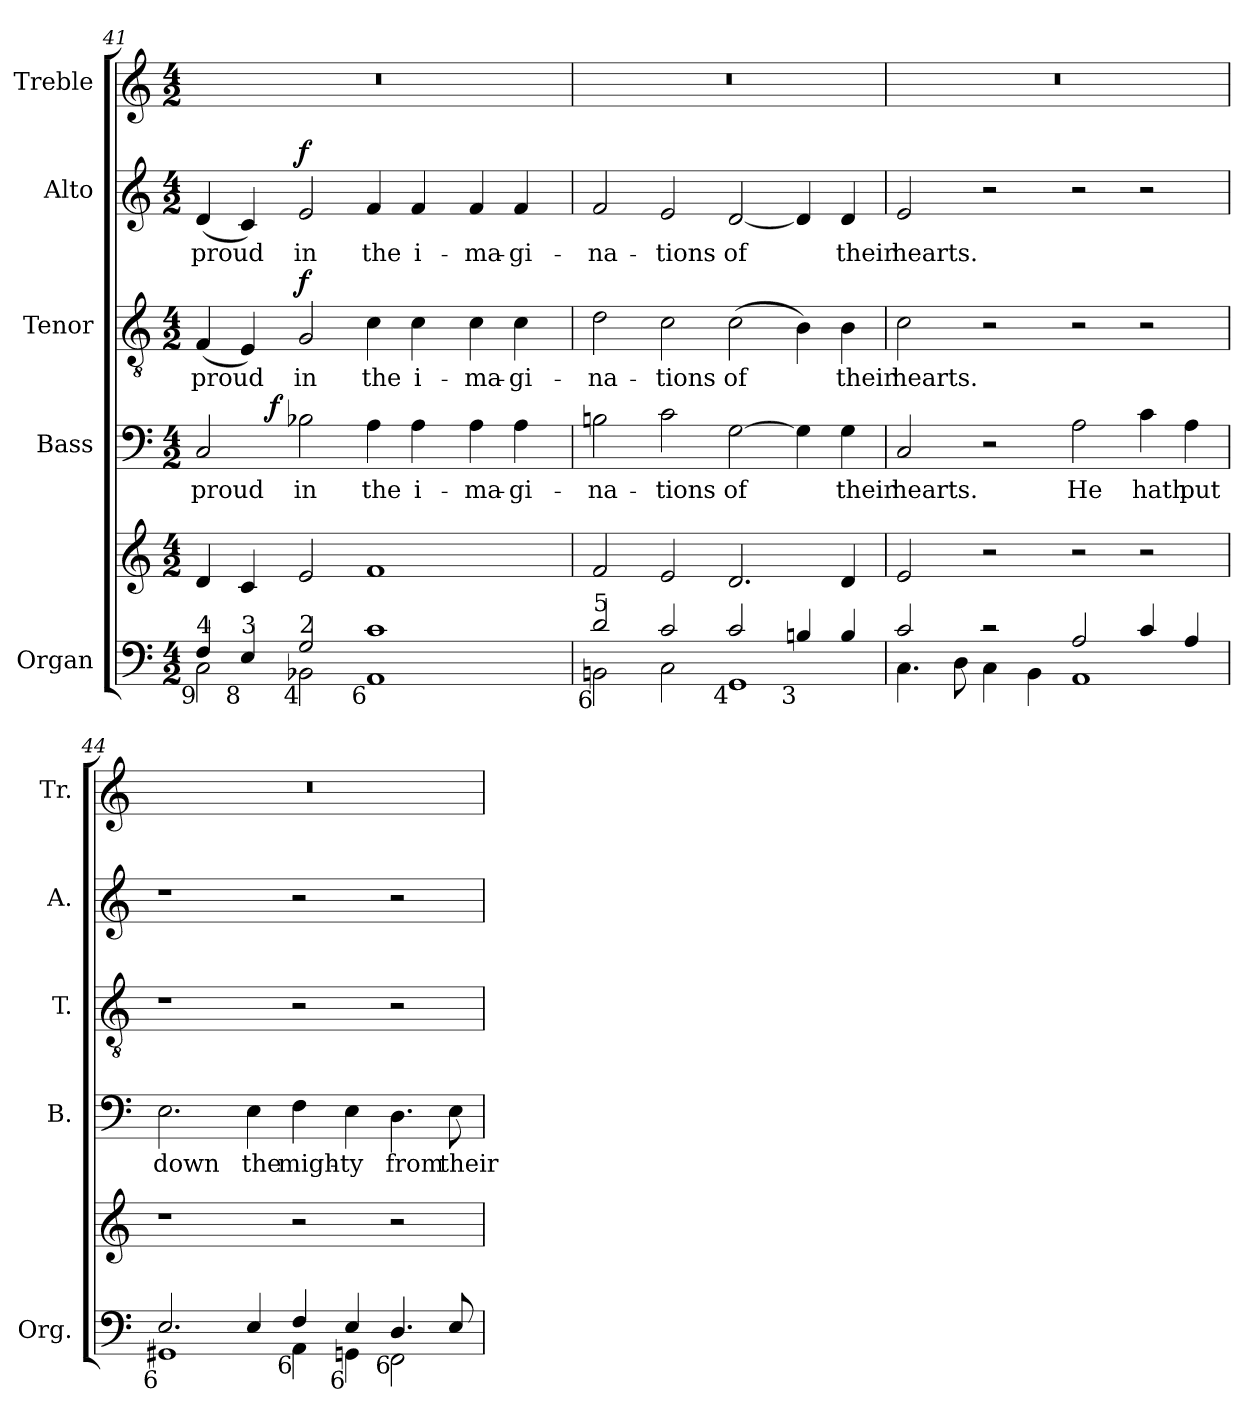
**kern	**kern	**kern	**text	**dynam	**kern	**text	**dynam	**kern	**text	**dynam	**kern
*part5	*part5	*part4	*part4	*part4	*part3	*part3	*part3	*part2	*part2	*part2	*part1
*staff6	*staff5	*staff4	*staff4	*staff4	*staff3	*staff3	*staff3	*staff2	*staff2	*staff2	*staff1
*I"Organ	*	*I"Bass	*	*	*I"Tenor	*	*	*I"Alto	*	*	*I"Treble
*I'Org.	*	*I'B.	*	*	*I'T.	*	*	*I'A.	*	*	*I'Tr.
!!LO:PB:g=z
*clefF4	*clefG2	*clefF4	*	*	*clefGv2	*	*	*clefG2	*	*	*clefG2
*	*	*	*	*	*ITrd7c12	*	*	*	*	*	*
*k[]	*k[]	*k[]	*	*	*k[]	*	*	*k[]	*	*	*k[]
*C:	*C:	*C:	*	*	*C:	*	*	*C:	*	*	*C:
*M4/2	*M4/2	*M4/2	*	*	*M4/2	*	*	*M4/2	*	*	*M4/2
=41	=41	=41	=41	=41	=41	=41	=41	=41	=41	=41	=41
*^	*	*	*	*	*	*	*	*	*	*	*
!	!	!	!	!LO:LY:b:color=#000000	!	!	!	!	!	!	!	!
!	!	!	!	!	!	!	!LO:LY:b:color=#000000	!	!	!	!	!
!LO:TX:b:rj:t=9	!	!	!	!	!	!	!	!	!	!	!	!
!LO:TX:t=4	!	!	!	!	!	!	!	!	!	!	!	!
!	!	!	!	!	!	!	!	!	!	!LO:LY:b:color=#000000	!	!LO:N:vis=1
*	*	*	*^	*	*	*	*	*	*	*	*	*
4Fi/	2Ci\	4di/	2Ci/	4.ryy	proud	.	(4FFi/	proud	.	(4di/	proud	.	0r
!LO:TX:b:rj:t=8	!	!	!	!	!	!	!	!	!	!	!	!	!
!LO:TX:t=3	!	!	!	!	!	!	!	!	!	!	!	!	!
4Ei/	.	4ci/	.	.	.	.	4EEi/)	.	.	4ci/)	.	.	.
.	.	.	.	1ryy	.	f	.	.	.	.	.	.	.
!	!	!	!	!	!LO:LY:b:color=#000000	!	!	!	!	!	!	!	!
!	!	!	!	!	!	!	!	!LO:LY:b:color=#000000	!	!	!	!	!
!LO:TX:b:rj:t=4	!	!	!	!	!	!	!	!	!	!	!	!	!
!LO:TX:t=2	!	!	!	!	!	!	!	!	!	!	!	!	!
!	!	!	!	!	!	!	!	!	!	!	!LO:LY:b:color=#000000	!	!
2Gi/	2BB-Xi\	2ei/	2B-Xi\	.	in	.	2GGi/	in	f	2ei/	in	f	.
!	!	!	!	!	!LO:LY:b:color=#000000	!	!	!	!	!	!	!	!
!	!	!	!	!	!	!	!	!LO:LY:b:color=#000000	!	!	!	!	!
!LO:TX:b:rj:t=6	!	!	!	!	!	!	!	!	!	!	!	!	!
!	!	!	!	!	!	!	!	!	!	!	!LO:LY:b:color=#000000	!	!
1ci	1AAi	1fi	4Ai\	.	the	.	4Ci\	the	.	4fi/	the	.	.
!	!	!	!	!	!LO:LY:b:color=#000000	!	!	!	!	!	!	!	!
!	!	!	!	!	!	!	!	!LO:LY:b:color=#000000	!	!	!	!	!
!	!	!	!	!	!	!	!	!	!	!	!LO:LY:b:color=#000000	!	!
.	.	.	4Ai\	.	i-	.	4Ci\	i-	.	4fi/	i-	.	.
.	.	.	.	2ryy	.	.	.	.	.	.	.	.	.
!	!	!	!	!	!LO:LY:b:color=#000000	!	!	!	!	!	!	!	!
!	!	!	!	!	!	!	!	!LO:LY:b:color=#000000	!	!	!	!	!
!	!	!	!	!	!	!	!	!	!	!	!LO:LY:b:color=#000000	!	!
.	.	.	4Ai\	.	-ma-	.	4Ci\	-ma-	.	4fi/	-ma-	.	.
!	!	!	!	!	!LO:LY:b:color=#000000	!	!	!	!	!	!	!	!
!	!	!	!	!	!	!	!	!LO:LY:b:color=#000000	!	!	!	!	!
!	!	!	!	!	!	!	!	!	!	!	!LO:LY:b:color=#000000	!	!
.	.	.	4Ai\	.	-gi-	.	4Ci\	-gi-	.	4fi/	-gi-	.	.
.	.	.	.	8ryy	.	.	.	.	.	.	.	.	.
*	*	*	*v	*v	*	*	*	*	*	*	*	*	*
=42	=42	=42	=42	=42	=42	=42	=42	=42	=42	=42	=42	=42
*	*	*	*^	*	*	*	*	*	*	*	*	*
!	!	!	!	!	!LO:LY:b:color=#000000	!	!	!	!	!	!	!	!
*	*	*	*v	*v	*	*	*	*	*	*	*	*	*
*	*	*	*^	*	*	*	*	*	*	*	*	*
!	!	!	!	!	!	!	!	!LO:LY:b:color=#000000	!	!	!	!	!
*	*	*	*v	*v	*	*	*	*	*	*	*	*	*
*	*	*	*^	*	*	*	*	*	*	*	*	*
!LO:TX:b:rj:t=6	!	!	!	!	!	!	!	!	!	!	!	!	!
!LO:TX:t=5	!	!	!	!	!	!	!	!	!	!	!	!	!
!	!	!	!	!	!	!	!	!	!	!	!LO:LY:b:color=#000000	!	!LO:N:vis=1
*	*	*	*v	*v	*	*	*	*	*	*	*	*	*
2di/	2BBni\	2fi/	2Bni\	-na-	.	2Di\	-na-	.	2fi/	-na-	.	0r
!	!	!	!	!LO:LY:b:color=#000000	!	!	!	!	!	!	!	!
!	!	!	!	!	!	!	!LO:LY:b:color=#000000	!	!	!	!	!
!	!	!	!	!	!	!	!	!	!	!LO:LY:b:color=#000000	!	!
2ci/	2Ci\	2ei/	2ci\	-tions	.	2Ci\	-tions	.	2ei/	-tions	.	.
!	!	!	!	!LO:LY:b:color=#000000	!	!	!	!	!	!	!	!
!	!	!	!	!	!	!	!LO:LY:b:color=#000000	!	!	!	!	!
!LO:TX:b:rj:t=4	!	!	!	!	!	!	!	!	!	!	!	!
!	!	!	!	!	!	!	!	!	!	!LO:LY:b:color=#000000	!	!
2ci/	1GGi	2.di/	[2Gi\	of	.	(2Ci\	of	.	[2di/	of	.	.
!LO:TX:b:rj:t=3	!	!	!	!	!	!	!	!	!	!	!	!
4Bni/	.	.	4Gi\]	.	.	4BBi\)	.	.	4di/]	.	.	.
!	!	!	!	!LO:LY:b:color=#000000	!	!	!	!	!	!	!	!
!	!	!	!	!	!	!	!LO:LY:b:color=#000000	!	!	!	!	!
!	!	!	!	!	!	!	!	!	!	!LO:LY:b:color=#000000	!	!
4Bi/	.	4di/	4Gi\	their	.	4BBi\	their	.	4di/	their	.	.
=43	=43	=43	=43	=43	=43	=43	=43	=43	=43	=43	=43	=43
!	!	!	!	!LO:LY:b:color=#000000	!	!	!	!	!	!	!	!
!	!	!	!	!	!	!	!LO:LY:b:color=#000000	!	!	!	!	!
!	!	!	!	!	!	!	!	!	!	!LO:LY:b:color=#000000	!	!LO:N:vis=1
2ci/	4.Ci\	2ei/	2Ci/	hearts.	.	2Ci\	hearts.	.	2ei/	hearts.	.	0r
.	8Di\	.	.	.	.	.	.	.	.	.	.	.
2r	4Ci\	2r	2r	.	.	2r	.	.	2r	.	.	.
.	4BBi\	.	.	.	.	.	.	.	.	.	.	.
!	!	!	!	!LO:LY:b:color=#000000	!	!	!	!	!	!	!	!
2Ai/	1AAi	2r	2Ai\	He	.	2r	.	.	2r	.	.	.
!	!	!	!	!LO:LY:b:color=#000000	!	!	!	!	!	!	!	!
4ci/	.	2r	4ci\	hath	.	2r	.	.	2r	.	.	.
!	!	!	!	!LO:LY:b:color=#000000	!	!	!	!	!	!	!	!
4Ai/	.	.	4Ai\	put	.	.	.	.	.	.	.	.
=44	=44	=44	=44	=44	=44	=44	=44	=44	=44	=44	=44	=44
!LO:TX:b:rj:t=6	!	!	!	!	!	!	!	!	!	!	!	!
!	!	!	!	!LO:LY:b:color=#000000	!	!	!	!	!	!	!	!LO:N:vis=1
2.Ei/	1GG#Xi	1r	2.Ei\	down	.	1r	.	.	1r	.	.	0r
!	!	!	!	!LO:LY:b:color=#000000	!	!	!	!	!	!	!	!
4Ei/	.	.	4Ei\	the	.	.	.	.	.	.	.	.
!LO:TX:b:rj:t=6	!	!	!	!	!	!	!	!	!	!	!	!
!	!	!	!	!LO:LY:b:color=#000000	!	!	!	!	!	!	!	!
4Fi/	4AAi\	2r	4Fi\	migh-	.	2r	.	.	2r	.	.	.
!LO:TX:b:rj:t=6	!	!	!	!	!	!	!	!	!	!	!	!
!	!	!	!	!LO:LY:b:color=#000000	!	!	!	!	!	!	!	!
4Ei/	4GGni\	.	4Ei\	-ty	.	.	.	.	.	.	.	.
!LO:TX:b:rj:t=6	!	!	!	!	!	!	!	!	!	!	!	!
!	!	!	!	!LO:LY:b:color=#000000	!	!	!	!	!	!	!	!
4.Di/	2FFi\	2r	4.Di\	from	.	2r	.	.	2r	.	.	.
!	!	!	!	!LO:LY:b:color=#000000	!	!	!	!	!	!	!	!
8Ei/	.	.	8Ei\	their	.	.	.	.	.	.	.	.
*v	*v	*	*	*	*	*	*	*	*	*	*	*
=	=	=	=	=	=	=	=	=	=	=	=
*-	*-	*-	*-	*-	*-	*-	*-	*-	*-	*-	*-
